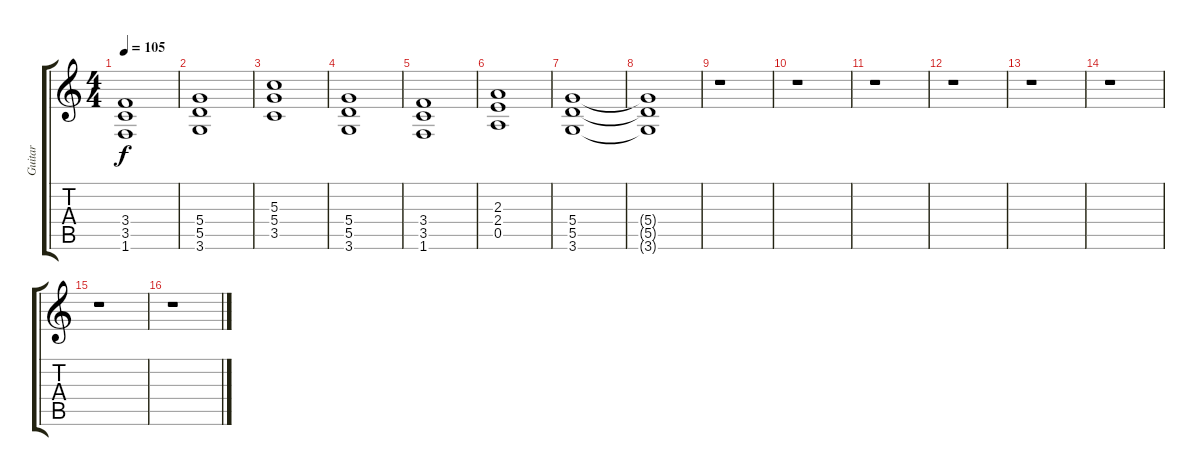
\track ("Guitar" "Guitar") {instrument distortionguitar}
\staff {score tabs}
\tuning (E4 B3 G3 D3 A2 E2) {hide}
\ts (4 4)
\tempo 105
\clef g2
\ks c
(3.4 3.5 1.6).1{dy f} |
(5.4 5.5 3.6).1 |
(5.3 5.4 3.5).1 |
(5.4 5.5 3.6).1 |
(3.4 3.5 1.6).1 |
(2.3 2.4 0.5).1 |
(5.4 5.5 3.6).1 |
(5.4{t} 5.5{t} 3.6{t}).1 |
r.1 |
r.1 |
r.1 |
r.1 |
r.1 |
r.1 |
r.1 |
r.1
